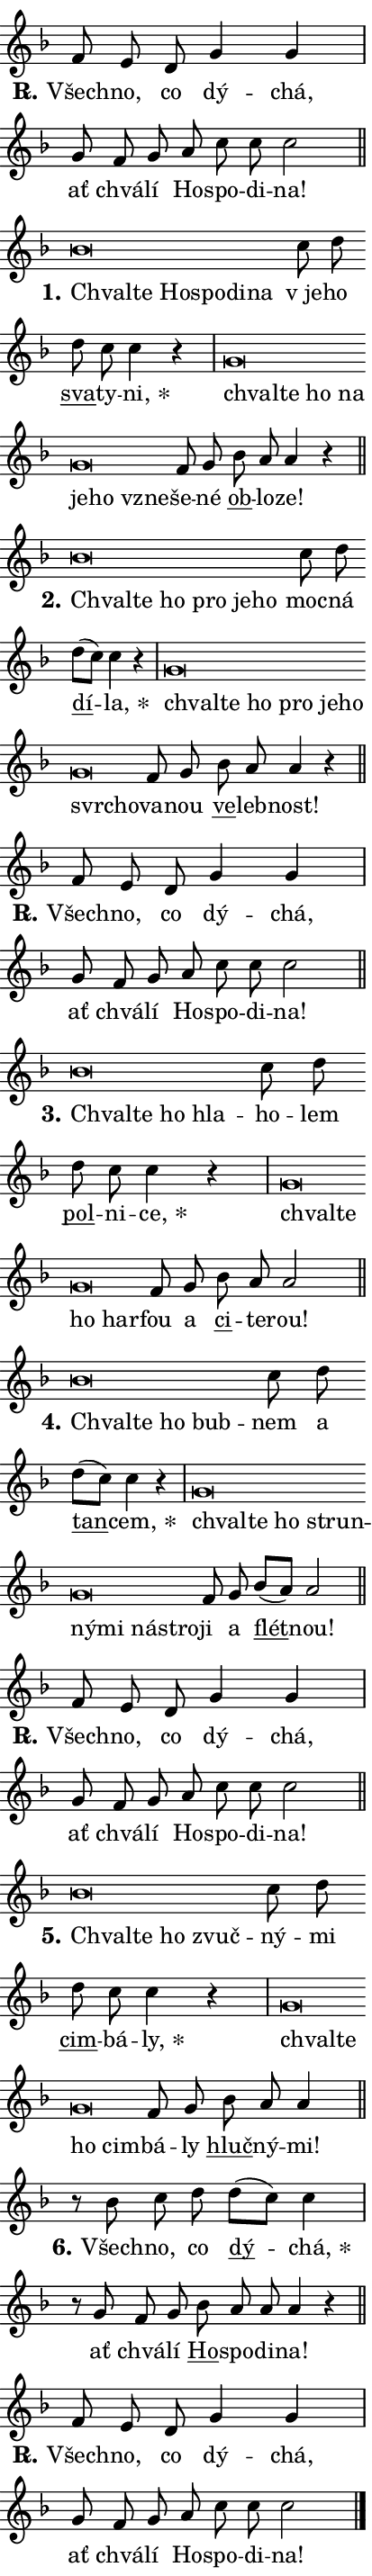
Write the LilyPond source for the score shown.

\version "2.24.0"
\header { tagline = "" }
\paper {
  indent = 0\cm
  top-margin = 0\cm
  right-margin = 0.13\cm % to fit lyric hyphens
  bottom-margin = 0\cm
  left-margin = 0\cm
  paper-width = 7\cm
  page-breaking = #ly:one-page-breaking
  system-system-spacing.basic-distance = #11
  score-system-spacing.basic-distance = #11
  ragged-last = ##f
}


%% Author: Thomas Morley
%% https://lists.gnu.org/archive/html/lilypond-user/2020-05/msg00002.html
#(define (line-position grob)
"Returns position of @var[grob} in current system:
   @code{'start}, if at first time-step
   @code{'end}, if at last time-step
   @code{'middle} otherwise
"
  (let* ((col (ly:item-get-column grob))
         (ln (ly:grob-object col 'left-neighbor))
         (rn (ly:grob-object col 'right-neighbor))
         (col-to-check-left (if (ly:grob? ln) ln col))
         (col-to-check-right (if (ly:grob? rn) rn col))
         (break-dir-left
           (and
             (ly:grob-property col-to-check-left 'non-musical #f)
             (ly:item-break-dir col-to-check-left)))
         (break-dir-right
           (and
             (ly:grob-property col-to-check-right 'non-musical #f)
             (ly:item-break-dir col-to-check-right))))
        (cond ((eqv? 1 break-dir-left) 'start)
              ((eqv? -1 break-dir-right) 'end)
              (else 'middle))))

#(define (tranparent-at-line-position vctor)
  (lambda (grob)
  "Relying on @code{line-position} select the relevant enry from @var{vctor}.
Used to determine transparency,"
    (case (line-position grob)
      ((end) (not (vector-ref vctor 0)))
      ((middle) (not (vector-ref vctor 1)))
      ((start) (not (vector-ref vctor 2))))))

noteHeadBreakVisibility =
#(define-music-function (break-visibility)(vector?)
"Makes @code{NoteHead}s transparent relying on @var{break-visibility}"
#{
  \override NoteHead.transparent =
    #(tranparent-at-line-position break-visibility)
#})

#(define delete-ledgers-for-transparent-note-heads
  (lambda (grob)
    "Reads whether a @code{NoteHead} is transparent.
If so this @code{NoteHead} is removed from @code{'note-heads} from
@var{grob}, which is supposed to be @code{LedgerLineSpanner}.
As a result ledgers are not printed for this @code{NoteHead}"
    (let* ((nhds-array (ly:grob-object grob 'note-heads))
           (nhds-list
             (if (ly:grob-array? nhds-array)
                 (ly:grob-array->list nhds-array)
                 '()))
           ;; Relies on the transparent-property being done before
           ;; Staff.LedgerLineSpanner.after-line-breaking is executed.
           ;; This is fragile ...
           (to-keep
             (remove
               (lambda (nhd)
                 (ly:grob-property nhd 'transparent #f))
               nhds-list)))
      ;; TODO find a better method to iterate over grob-arrays, similiar
      ;; to filter/remove etc for lists
      ;; For now rebuilt from scratch
      (set! (ly:grob-object grob 'note-heads)  '())
      (for-each
        (lambda (nhd)
          (ly:pointer-group-interface::add-grob grob 'note-heads nhd))
        to-keep))))

squashNotes = {
  \override NoteHead.X-extent = #'(-0.2 . 0.2)
  \override NoteHead.Y-extent = #'(-0.75 . 0)
  \override NoteHead.stencil =
    #(lambda (grob)
       (let ((pos (ly:grob-property grob 'staff-position)))
         (begin
           (if (< pos -7) (display "ERROR: Lower brevis then expected\n") (display ""))
           (if (<= pos -6) ly:text-interface::print ly:note-head::print))))
}
unSquashNotes = {
  \revert NoteHead.X-extent
  \revert NoteHead.Y-extent
  \revert NoteHead.stencil
}

hideNotes = \noteHeadBreakVisibility #begin-of-line-visible
unHideNotes = \noteHeadBreakVisibility #all-visible

% work-around for resetting accidentals
% https://lilypond.org/doc/v2.23/Documentation/notation/displaying-rhythms#unmetered-music
cadenzaMeasure = {
  \cadenzaOff
  \partial 1024 s1024
  \cadenzaOn
}

#(define-markup-command (accent layout props text) (markup?)
  "Underline accented syllable"
  (interpret-markup layout props
    #{\markup \override #'(offset . 4.3) \underline { #text }#}))

responsum = \markup \concat {
  "R" \hspace #-1.05 \path #0.1 #'((moveto 0 0.07) (lineto 0.9 0.8)) \hspace #0.05 "."
}

spaceSize = #0.6828661417322834 % exact space size for TeX Gyre Schola

\layout {
  \context {
    \Staff
    \remove "Time_signature_engraver"
    \override LedgerLineSpanner.after-line-breaking = #delete-ledgers-for-transparent-note-heads
  }
  \context {
    \Lyrics {
      \override LyricSpace.minimum-distance = \spaceSize
      \override LyricText.font-name = #"TeX Gyre Schola"
      \override LyricText.font-size = 1
      \override StanzaNumber.font-name = #"TeX Gyre Schola Bold"
      \override StanzaNumber.font-size = 1
    }
  }
  \context {
    \Score 
    \override NoteHead.text =
      #(lambda (grob) 
        (let ((pos (ly:grob-property grob 'staff-position)))
          #{\markup {
            \combine
              \halign #-0.55 \raise #(if (= pos -6) 0 0.5) \override #'(thickness . 2) \draw-line #'(3.2 . 0)
              \musicglyph "noteheads.sM1"
          }#}))
  }
}

% magnetic-lyrics.ily
%
%   written by
%     Jean Abou Samra <jean@abou-samra.fr>
%     Werner Lemberg <wl@gnu.org>
%
%   adapted by
%     Jiri Hon <jiri.hon@gmail.com>
%
% Version 2022-Apr-15

% https://www.mail-archive.com/lilypond-user@gnu.org/msg149350.html

#(define (Left_hyphen_pointer_engraver context)
   "Collect syllable-hyphen-syllable occurrences in lyrics and store
them in properties.  This engraver only looks to the left.  For
example, if the lyrics input is @code{foo -- bar}, it does the
following.

@itemize @bullet
@item
Set the @code{text} property of the @code{LyricHyphen} grob between
@q{foo} and @q{bar} to @code{foo}.

@item
Set the @code{left-hyphen} property of the @code{LyricText} grob with
text @q{foo} to the @code{LyricHyphen} grob between @q{foo} and
@q{bar}.
@end itemize

Use this auxiliary engraver in combination with the
@code{lyric-@/text::@/apply-@/magnetic-@/offset!} hook."
   (let ((hyphen #f)
         (text #f))
     (make-engraver
      (acknowledgers
       ((lyric-syllable-interface engraver grob source-engraver)
        (set! text grob)))
      (end-acknowledgers
       ((lyric-hyphen-interface engraver grob source-engraver)
        ;(when (not (grob::has-interface grob 'lyric-space-interface))
          (set! hyphen grob)));)
      ((stop-translation-timestep engraver)
       (when (and text hyphen)
         (ly:grob-set-object! text 'left-hyphen hyphen))
       (set! text #f)
       (set! hyphen #f)))))

#(define (lyric-text::apply-magnetic-offset! grob)
   "If the space between two syllables is less than the value in
property @code{LyricText@/.details@/.squash-threshold}, move the right
syllable to the left so that it gets concatenated with the left
syllable.

Use this function as a hook for
@code{LyricText@/.after-@/line-@/breaking} if the
@code{Left_@/hyphen_@/pointer_@/engraver} is active."
   (let ((hyphen (ly:grob-object grob 'left-hyphen #f)))
     (when hyphen
       (let ((left-text (ly:spanner-bound hyphen LEFT)))
         (when (grob::has-interface left-text 'lyric-syllable-interface)
           (let* ((common (ly:grob-common-refpoint grob left-text X))
                  (this-x-ext (ly:grob-extent grob common X))
                  (left-x-ext
                   (begin
                     ;; Trigger magnetism for left-text.
                     (ly:grob-property left-text 'after-line-breaking)
                     (ly:grob-extent left-text common X)))
                  ;; `delta` is the gap width between two syllables.
                  (delta (- (interval-start this-x-ext)
                            (interval-end left-x-ext)))
                  (details (ly:grob-property grob 'details))
                  (threshold (assoc-get 'squash-threshold details 0.2)))
             (when (< delta threshold)
               (let* (;; We have to manipulate the input text so that
                      ;; ligatures crossing syllable boundaries are not
                      ;; disabled.  For languages based on the Latin
                      ;; script this is essentially a beautification.
                      ;; However, for non-Western scripts it can be a
                      ;; necessity.
                      (lt (ly:grob-property left-text 'text))
                      (rt (ly:grob-property grob 'text))
                      (is-space (grob::has-interface hyphen 'lyric-space-interface))
                      (space (if is-space " " ""))
                      (extra-delta (if is-space spaceSize 0))
                      ;; Append new syllable.
                      (ltrt-space (if (and (string? lt) (string? rt))
                                (string-append lt space rt)
                                (make-concat-markup (list lt space rt))))
                      ;; Right-align `ltrt` to the right side.
                      (ltrt-space-markup (grob-interpret-markup
                               grob
                               (make-translate-markup
                                (cons (interval-length this-x-ext) 0)
                                (make-right-align-markup ltrt-space)))))
                 (begin
                   ;; Don't print `left-text`.
                   (ly:grob-set-property! left-text 'stencil #f)
                   ;; Set text and stencil (which holds all collected
                   ;; syllables so far) and shift it to the left.
                   (ly:grob-set-property! grob 'text ltrt-space)
                   (ly:grob-set-property! grob 'stencil ltrt-space-markup)
                   (ly:grob-translate-axis! grob (- (- delta extra-delta)) X))))))))))


#(define (lyric-hyphen::displace-bounds-first grob)
   ;; Make very sure this callback isn't triggered too early.
   (let ((left (ly:spanner-bound grob LEFT))
         (right (ly:spanner-bound grob RIGHT)))
     (ly:grob-property left 'after-line-breaking)
     (ly:grob-property right 'after-line-breaking)
     (ly:lyric-hyphen::print grob)))

squashThreshold = #0.4

\layout {
  \context {
    \Lyrics
    \consists #Left_hyphen_pointer_engraver
    \override LyricText.after-line-breaking =
      #lyric-text::apply-magnetic-offset!
    \override LyricHyphen.stencil = #lyric-hyphen::displace-bounds-first
    \override LyricText.details.squash-threshold = \squashThreshold
    \override LyricHyphen.minimum-distance = 0
    \override LyricHyphen.minimum-length = \squashThreshold
  }
}

squashText = \override LyricText.details.squash-threshold = 9999
unSquashText = \override LyricText.details.squash-threshold = \squashThreshold

leftText = \override LyricText.self-alignment-X = #LEFT
unLeftText = \revert LyricText.self-alignment-X

starOffset = #(lambda (grob) 
                (let ((x_offset (ly:self-alignment-interface::aligned-on-x-parent grob)))
                  (if (= x_offset 0) 0 (+ x_offset 1.2))))

star = #(define-music-function (syllable)(string?)
"Append star separator at the end of a syllable"
#{
  \once \override LyricText.X-offset = #starOffset
  \lyricmode { \markup {
    #syllable
    \override #'((font-name . "TeX Gyre Schola Bold")) \hspace #0.2 \lower #0.65 \larger "*"
  } }
#})

starAccent = #(define-music-function (syllable)(string?)
"Append star separator at the end of a syllable and make accent"
#{
  \once \override LyricText.X-offset = #starOffset
  \lyricmode { \markup {
    \accent #syllable
    \override #'((font-name . "TeX Gyre Schola Bold")) \hspace #0.2 \lower #0.65 \larger "*"
  } }
#})

breath = #(define-music-function (syllable)(string?)
"Append breathing indicator at the end of a syllable"
#{
  \lyricmode { \markup { #syllable "+" } }
#})

optionalBreath = #(define-music-function (syllable)(string?)
"Append optional breathing indicator at the end of a syllable"
#{
  \lyricmode { \markup { #syllable "(+)" } }
#})


\score {
    <<
        \new Voice = "melody" { \cadenzaOn \key f \major \relative { f'8 e d g4 g \cadenzaMeasure \bar "|" g8 f g a c c c2 \cadenzaMeasure \bar "||" \break } }
        \new Lyrics \lyricsto "melody" { \lyricmode { \set stanza = \responsum
Všech -- no, co dý -- chá, ať chvá -- lí Ho -- spo -- di -- na! } }
    >>
    \layout {}
}

\score {
    <<
        \new Voice = "melody" { \cadenzaOn \key f \major \relative { \squashNotes bes'\breve*1/16 \hideNotes \breve*1/16 \bar "" \breve*1/16 \bar "" \breve*1/16 \bar "" \breve*1/16 \breve*1/16 \bar "" \unHideNotes \unSquashNotes c8 d \bar "" d c c4 r \cadenzaMeasure \bar "|" \squashNotes g\breve*1/16 \hideNotes \breve*1/16 \bar "" \breve*1/16 \bar "" \breve*1/16 \bar "" \breve*1/16 \bar "" \breve*1/16 \breve*1/16 \bar "" \unHideNotes \unSquashNotes f8 g \bar "" bes a a4 r \cadenzaMeasure \bar "||" \break } }
        \new Lyrics \lyricsto "melody" { \lyricmode { \set stanza = "1."
\leftText Chval -- \squashText te Ho -- spo -- di -- na \unLeftText \unSquashText "v je" -- ho \markup \accent sva -- ty -- \star ni, \leftText chval -- \squashText te ho na je -- ho vzne -- \unLeftText \unSquashText še -- né \markup \accent ob -- lo -- ze! } }
    >>
    \layout {}
}

\score {
    <<
        \new Voice = "melody" { \cadenzaOn \key f \major \relative { \squashNotes bes'\breve*1/16 \hideNotes \breve*1/16 \bar "" \breve*1/16 \bar "" \breve*1/16 \bar "" \breve*1/16 \breve*1/16 \bar "" \unHideNotes \unSquashNotes c8 d \bar "" d[( c)] c4 r \cadenzaMeasure \bar "|" \squashNotes g\breve*1/16 \hideNotes \breve*1/16 \bar "" \breve*1/16 \bar "" \breve*1/16 \bar "" \breve*1/16 \bar "" \breve*1/16 \bar "" \breve*1/16 \breve*1/16 \bar "" \unHideNotes \unSquashNotes f8 g \bar "" bes a a4 r \cadenzaMeasure \bar "||" \break } }
        \new Lyrics \lyricsto "melody" { \lyricmode { \set stanza = "2."
\leftText Chval -- \squashText te ho pro je -- ho \unLeftText \unSquashText moc -- ná \markup \accent dí -- \star la, \leftText chval -- \squashText te ho pro je -- ho svr -- cho -- \unLeftText \unSquashText va -- nou \markup \accent ve -- leb -- nost! } }
    >>
    \layout {}
}

\score {
    <<
        \new Voice = "melody" { \cadenzaOn \key f \major \relative { f'8 e d g4 g \cadenzaMeasure \bar "|" g8 f g a c c c2 \cadenzaMeasure \bar "||" \break } }
        \new Lyrics \lyricsto "melody" { \lyricmode { \set stanza = \responsum
Všech -- no, co dý -- chá, ať chvá -- lí Ho -- spo -- di -- na! } }
    >>
    \layout {}
}

\score {
    <<
        \new Voice = "melody" { \cadenzaOn \key f \major \relative { \squashNotes bes'\breve*1/16 \hideNotes \breve*1/16 \bar "" \breve*1/16 \breve*1/16 \bar "" \unHideNotes \unSquashNotes c8 d \bar "" d c c4 r \cadenzaMeasure \bar "|" \squashNotes g\breve*1/16 \hideNotes \breve*1/16 \bar "" \breve*1/16 \breve*1/16 \bar "" \unHideNotes \unSquashNotes f8 g \bar "" bes a a2 \cadenzaMeasure \bar "||" \break } }
        \new Lyrics \lyricsto "melody" { \lyricmode { \set stanza = "3."
\leftText Chval -- \squashText te ho hla -- \unLeftText \unSquashText ho -- lem \markup \accent pol -- ni -- \star ce, \leftText chval -- \squashText te ho har -- \unLeftText \unSquashText fou a \markup \accent ci -- te -- rou! } }
    >>
    \layout {}
}

\score {
    <<
        \new Voice = "melody" { \cadenzaOn \key f \major \relative { \squashNotes bes'\breve*1/16 \hideNotes \breve*1/16 \bar "" \breve*1/16 \breve*1/16 \bar "" \unHideNotes \unSquashNotes c8 d \bar "" d[( c)] c4 r \cadenzaMeasure \bar "|" \squashNotes g\breve*1/16 \hideNotes \breve*1/16 \bar "" \breve*1/16 \bar "" \breve*1/16 \bar "" \breve*1/16 \bar "" \breve*1/16 \bar "" \breve*1/16 \breve*1/16 \bar "" \unHideNotes \unSquashNotes f8 g \bar "" bes[( a)] a2 \cadenzaMeasure \bar "||" \break } }
        \new Lyrics \lyricsto "melody" { \lyricmode { \set stanza = "4."
\leftText Chval -- \squashText te ho bub -- \unLeftText \unSquashText nem a \markup \accent tan -- \star cem, \leftText chval -- \squashText te ho strun -- ný -- mi ná -- stro -- \unLeftText \unSquashText ji a \markup \accent flét -- nou! } }
    >>
    \layout {}
}

\score {
    <<
        \new Voice = "melody" { \cadenzaOn \key f \major \relative { f'8 e d g4 g \cadenzaMeasure \bar "|" g8 f g a c c c2 \cadenzaMeasure \bar "||" \break } }
        \new Lyrics \lyricsto "melody" { \lyricmode { \set stanza = \responsum
Všech -- no, co dý -- chá, ať chvá -- lí Ho -- spo -- di -- na! } }
    >>
    \layout {}
}

\score {
    <<
        \new Voice = "melody" { \cadenzaOn \key f \major \relative { \squashNotes bes'\breve*1/16 \hideNotes \breve*1/16 \bar "" \breve*1/16 \breve*1/16 \bar "" \unHideNotes \unSquashNotes c8 d \bar "" d c c4 r \cadenzaMeasure \bar "|" \squashNotes g\breve*1/16 \hideNotes \breve*1/16 \bar "" \breve*1/16 \breve*1/16 \bar "" \unHideNotes \unSquashNotes f8 g \bar "" bes a a4 \cadenzaMeasure \bar "||" \break } }
        \new Lyrics \lyricsto "melody" { \lyricmode { \set stanza = "5."
\leftText Chval -- \squashText te ho zvuč -- \unLeftText \unSquashText ný -- mi \markup \accent cim -- bá -- \star ly, \leftText chval -- \squashText te ho cim -- \unLeftText \unSquashText bá -- ly \markup \accent hluč -- ný -- mi! } }
    >>
    \layout {}
}

\score {
    <<
        \new Voice = "melody" { \cadenzaOn \key f \major \relative { r8 bes' c8 d \bar "" d[( c)] c4 \cadenzaMeasure \bar "|" r8 g8 f8 g \bar "" bes a a a4 r \cadenzaMeasure \bar "||" \break } }
        \new Lyrics \lyricsto "melody" { \lyricmode { \set stanza = "6."
Všech -- no, co \markup \accent dý -- \star chá, ať chvá -- lí \markup \accent Ho -- spo -- di -- na! } }
    >>
    \layout {}
}

\score {
    <<
        \new Voice = "melody" { \cadenzaOn \key f \major \relative { f'8 e d g4 g \cadenzaMeasure \bar "|" g8 f g a c c c2 \cadenzaMeasure \bar "||" \break } \bar "|." }
        \new Lyrics \lyricsto "melody" { \lyricmode { \set stanza = \responsum
Všech -- no, co dý -- chá, ať chvá -- lí Ho -- spo -- di -- na! } }
    >>
    \layout {}
}
